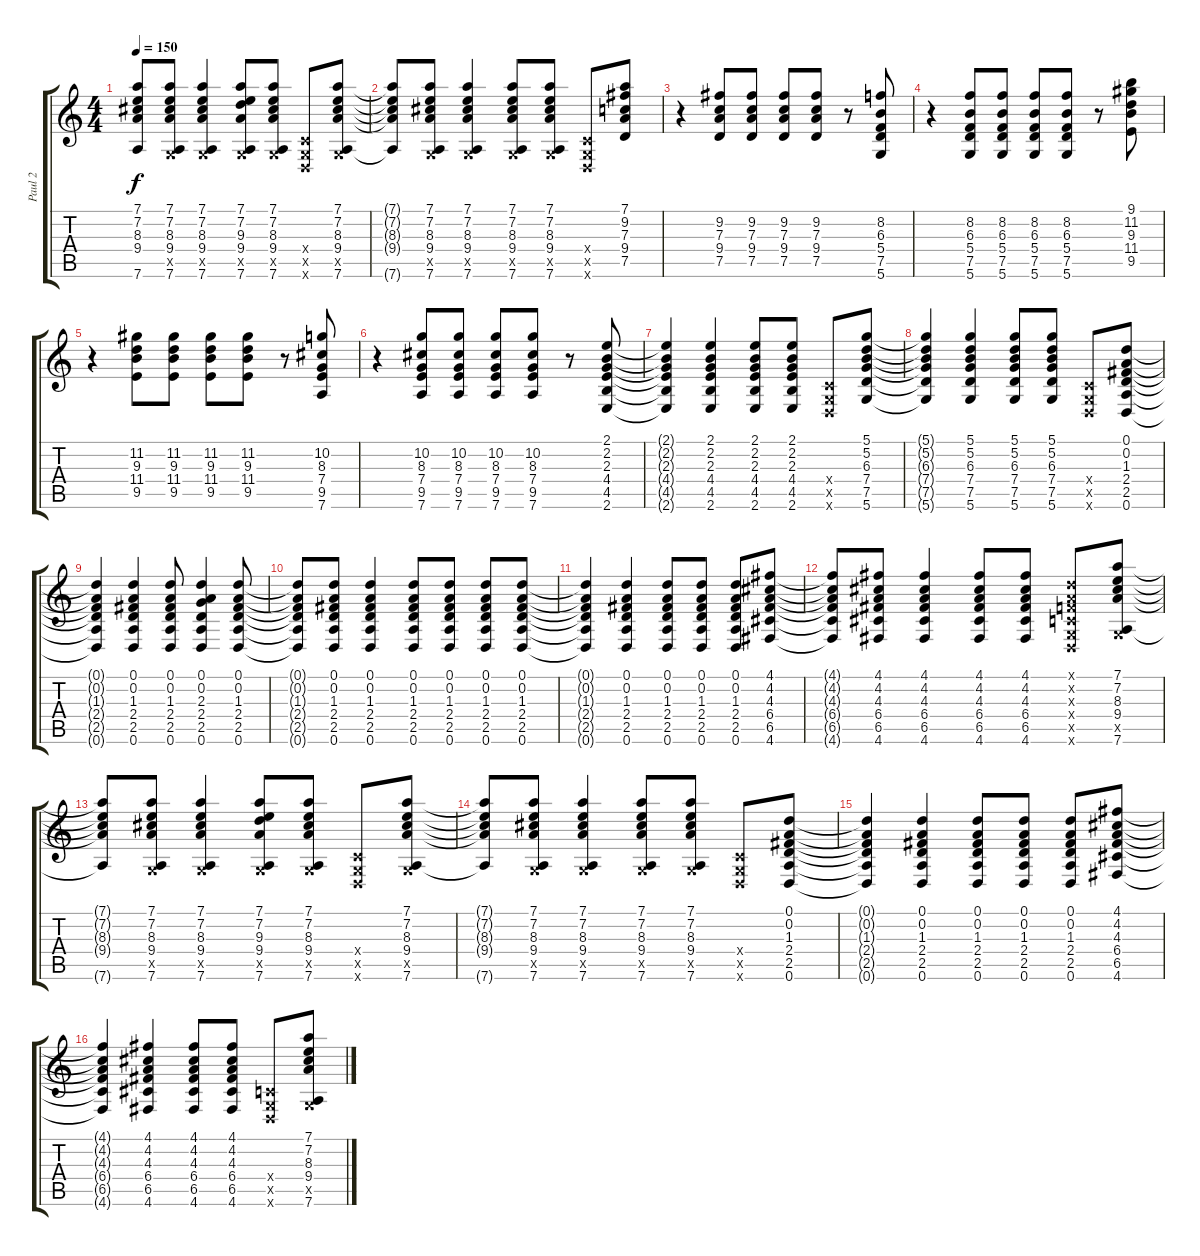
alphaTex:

\track ("Paul 2" "Paul 2") {instrument distortionguitar}
\staff {score tabs}
\tuning (D4 A3 F3 C3 G2 D2) {hide}
\ts (4 4)
\tempo 150
\clef g2
\ks c
(7.1{t} 7.2{t} 8.3{t} 9.4{t} 7.6{t}).8{dy f} (7.1 7.2 8.3 9.4 0.5{x} 7.6).8 (7.1 7.2 8.3 9.4 0.5{x} 7.6).4 (7.1 7.2 9.3 9.4 0.5{x} 7.6).8 (7.1 7.2 8.3 9.4 0.5{x} 7.6).8 (0.4{x} 0.5{x} 0.6{x}).8 (7.1 7.2 8.3 9.4 0.5{x} 7.6).8 |
(7.1{t} 7.2{t} 8.3{t} 9.4{t} 7.6{t}).8 (7.1 7.2 8.3 9.4 0.5{x} 7.6).8 (7.1 7.2 8.3 9.4 0.5{x} 7.6).4 (7.1 7.2 8.3 9.4 0.5{x} 7.6).8 (7.1 7.2 8.3 9.4 0.5{x} 7.6).8 (0.4{x} 0.5{x} 0.6{x}).8 (7.1 9.2 7.3 9.4 7.5).8 |
r.4 (9.2 7.3 9.4 7.5).8 (9.2 7.3 9.4 7.5).8 (9.2 7.3 9.4 7.5).8 (9.2 7.3 9.4 7.5).8 r.8 (8.2 6.3 5.4 7.5 5.6).8 |
r.4 (8.2 6.3 5.4 7.5 5.6).8 (8.2 6.3 5.4 7.5 5.6).8 (8.2 6.3 5.4 7.5 5.6).8 (8.2 6.3 5.4 7.5 5.6).8 r.8 (9.1 11.2 9.3 11.4 9.5).8 |
r.4 (11.2 9.3 11.4 9.5).8 (11.2 9.3 11.4 9.5).8 (11.2 9.3 11.4 9.5).8 (11.2 9.3 11.4 9.5).8 r.8 (10.2 8.3 7.4 9.5 7.6).8 |
r.4 (10.2 8.3 7.4 9.5 7.6).8 (10.2 8.3 7.4 9.5 7.6).8 (10.2 8.3 7.4 9.5 7.6).8 (10.2 8.3 7.4 9.5 7.6).8 r.8 (2.1 2.2 2.3 4.4 4.5 2.6).8 |
(2.1{t} 2.2{t} 2.3{t} 4.4{t} 4.5{t} 2.6{t}).4 (2.1 2.2 2.3 4.4 4.5 2.6).4 (2.1 2.2 2.3 4.4 4.5 2.6).8 (2.1 2.2 2.3 4.4 4.5 2.6).8 (0.4{x} 0.5{x} 0.6{x}).8 (5.1 5.2 6.3 7.4 7.5 5.6).8 |
(5.1{t} 5.2{t} 6.3{t} 7.4{t} 7.5{t} 5.6{t}).4 (5.1 5.2 6.3 7.4 7.5 5.6).4 (5.1 5.2 6.3 7.4 7.5 5.6).8 (5.1 5.2 6.3 7.4 7.5 5.6).8 (0.4{x} 0.5{x} 0.6{x}).8 (0.1 0.2 1.3 2.4 2.5 0.6).8 |
(0.1{t} 0.2{t} 1.3{t} 2.4{t} 2.5{t} 0.6{t}).4 (0.1 0.2 1.3 2.4 2.5 0.6).4 (0.1 0.2 1.3 2.4 2.5 0.6).8 (0.1 0.2 2.3 2.4 2.5 0.6).4 (0.1 0.2 1.3 2.4 2.5 0.6).8 |
(0.1{t} 0.2{t} 1.3{t} 2.4{t} 2.5{t} 0.6{t}).8 (0.1 0.2 1.3 2.4 2.5 0.6).8 (0.1 0.2 1.3 2.4 2.5 0.6).4 (0.1 0.2 1.3 2.4 2.5 0.6).8 (0.1 0.2 1.3 2.4 2.5 0.6).8 (0.1 0.2 1.3 2.4 2.5 0.6).8 (0.1 0.2 1.3 2.4 2.5 0.6).8 |
(0.1{t} 0.2{t} 1.3{t} 2.4{t} 2.5{t} 0.6{t}).4 (0.1 0.2 1.3 2.4 2.5 0.6).4 (0.1 0.2 1.3 2.4 2.5 0.6).8 (0.1 0.2 1.3 2.4 2.5 0.6).8 (0.1 0.2 1.3 2.4 2.5 0.6).8 (4.1 4.2 4.3 6.4 6.5 4.6).8 |
(4.1{t} 4.2{t} 4.3{t} 6.4{t} 6.5{t} 4.6{t}).8 (4.1 4.2 4.3 6.4 6.5 4.6).8 (4.1 4.2 4.3 6.4 6.5 4.6).4 (4.1 4.2 4.3 6.4 6.5 4.6).8 (4.1 4.2 4.3 6.4 6.5 4.6).8 (0.1{x} 0.2{x} 0.3{x} 0.4{x} 0.5{x} 0.6{x}).8 (7.1 7.2 8.3 9.4 0.5{x} 7.6).8 |
(7.1{t} 7.2{t} 8.3{t} 9.4{t} 7.6{t}).8 (7.1 7.2 8.3 9.4 0.5{x} 7.6).8 (7.1 7.2 8.3 9.4 0.5{x} 7.6).4 (7.1 7.2 9.3 9.4 0.5{x} 7.6).8 (7.1 7.2 8.3 9.4 0.5{x} 7.6).8 (0.4{x} 0.5{x} 0.6{x}).8 (7.1 7.2 8.3 9.4 0.5{x} 7.6).8 |
(7.1{t} 7.2{t} 8.3{t} 9.4{t} 7.6{t}).8 (7.1 7.2 8.3 9.4 0.5{x} 7.6).8 (7.1 7.2 8.3 9.4 0.5{x} 7.6).4 (7.1 7.2 8.3 9.4 0.5{x} 7.6).8 (7.1 7.2 8.3 9.4 0.5{x} 7.6).8 (0.4{x} 0.5{x} 0.6{x}).8 (0.1 0.2 1.3 2.4 2.5 0.6).8 |
(0.1{t} 0.2{t} 1.3{t} 2.4{t} 2.5{t} 0.6{t}).4 (0.1 0.2 1.3 2.4 2.5 0.6).4 (0.1 0.2 1.3 2.4 2.5 0.6).8 (0.1 0.2 1.3 2.4 2.5 0.6).8 (0.1 0.2 1.3 2.4 2.5 0.6).8 (4.1 4.2 4.3 6.4 6.5 4.6).8 |
(4.1{t} 4.2{t} 4.3{t} 6.4{t} 6.5{t} 4.6{t}).4 (4.1 4.2 4.3 6.4 6.5 4.6).4 (4.1 4.2 4.3 6.4 6.5 4.6).8 (4.1 4.2 4.3 6.4 6.5 4.6).8 (0.4{x} 0.5{x} 0.6{x}).8 (7.1 7.2 8.3 9.4 0.5{x} 7.6).8
